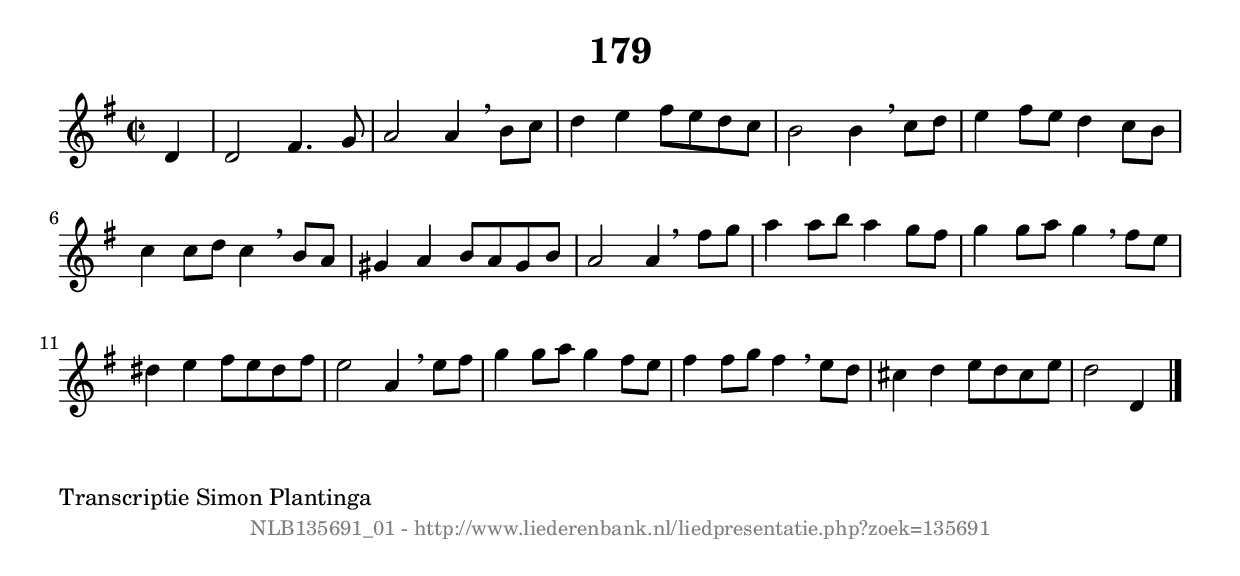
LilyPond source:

%
% produced by wce2krn 1.64 (7 June 2014)
%
\version"2.16"
#(append! paper-alist '(("long" . (cons (* 210 mm) (* 2000 mm)))))
#(set-default-paper-size "long")
sb = {\breathe}
mBreak = {\breathe }
bBreak = {\breathe }
x = {\once\override NoteHead #'style = #'cross }
gl=\glissando
itime={\override Staff.TimeSignature #'stencil = ##f }
ficta = {\once\set suggestAccidentals = ##t}
fine = {\once\override Score.RehearsalMark #'self-alignment-X = #1 \mark \markup {\italic{Fine}}}
dc = {\once\override Score.RehearsalMark #'self-alignment-X = #1 \mark \markup {\italic{D.C.}}}
dcf = {\once\override Score.RehearsalMark #'self-alignment-X = #1 \mark \markup {\italic{D.C. al Fine}}}
dcc = {\once\override Score.RehearsalMark #'self-alignment-X = #1 \mark \markup {\italic{D.C. al Coda}}}
ds = {\once\override Score.RehearsalMark #'self-alignment-X = #1 \mark \markup {\italic{D.S.}}}
dsf = {\once\override Score.RehearsalMark #'self-alignment-X = #1 \mark \markup {\italic{D.S. al Fine}}}
dsc = {\once\override Score.RehearsalMark #'self-alignment-X = #1 \mark \markup {\italic{D.S. al Coda}}}
pv = {\set Score.repeatCommands = #'((volta "1"))}
sv = {\set Score.repeatCommands = #'((volta "2"))}
tv = {\set Score.repeatCommands = #'((volta "3"))}
qv = {\set Score.repeatCommands = #'((volta "4"))}
xv = {\set Score.repeatCommands = #'((volta #f))}
\header{ tagline = ""
title = "179"
}
\score {{
\key d \mixolydian
\relative g'
{
\set melismaBusyProperties = #'()
\partial 32*8
\time 2/2
\tempo 4=120
\override Score.MetronomeMark #'transparent = ##t
\override Score.RehearsalMark #'break-visibility = #(vector #t #t #f)
d4 | d2 fis4. g8 | a2 a4 \sb b8 c8 | d4 e4 fis8 e8 d8 c8 | b2 b4 \mBreak
c8 d8 | e4 fis8 e8 d4 c8 b8 | c4 c8 d8 c4 \sb b8 a8 | gis4 a4 b8 a8 gis8 b8 | a2 a4 \bar ":|:" \bBreak
fis'8 g8 | a4 a8 b8 a4 g8 fis8 | g4 g8 a8 g4 \sb fis8 e8 | dis4 e4 fis8 e8 dis8 fis8 | e2 a,4 \mBreak
e'8 fis8 | g4 g8 a8 g4 fis8 e8 | fis4 fis8 g8 fis4 \sb e8 d8 | cis4 d4 e8 d8 cis8 e8 | d2 d,4 \bar "|."
 }}
 \midi { }
 \layout {
            indent = 0.0\cm
}
}
\markup { \wordwrap-string #" 
Transcriptie Simon Plantinga
"}
\markup { \vspace #0 } \markup { \with-color #grey \fill-line { \center-column { \smaller "NLB135691_01 - http://www.liederenbank.nl/liedpresentatie.php?zoek=135691" } } }
